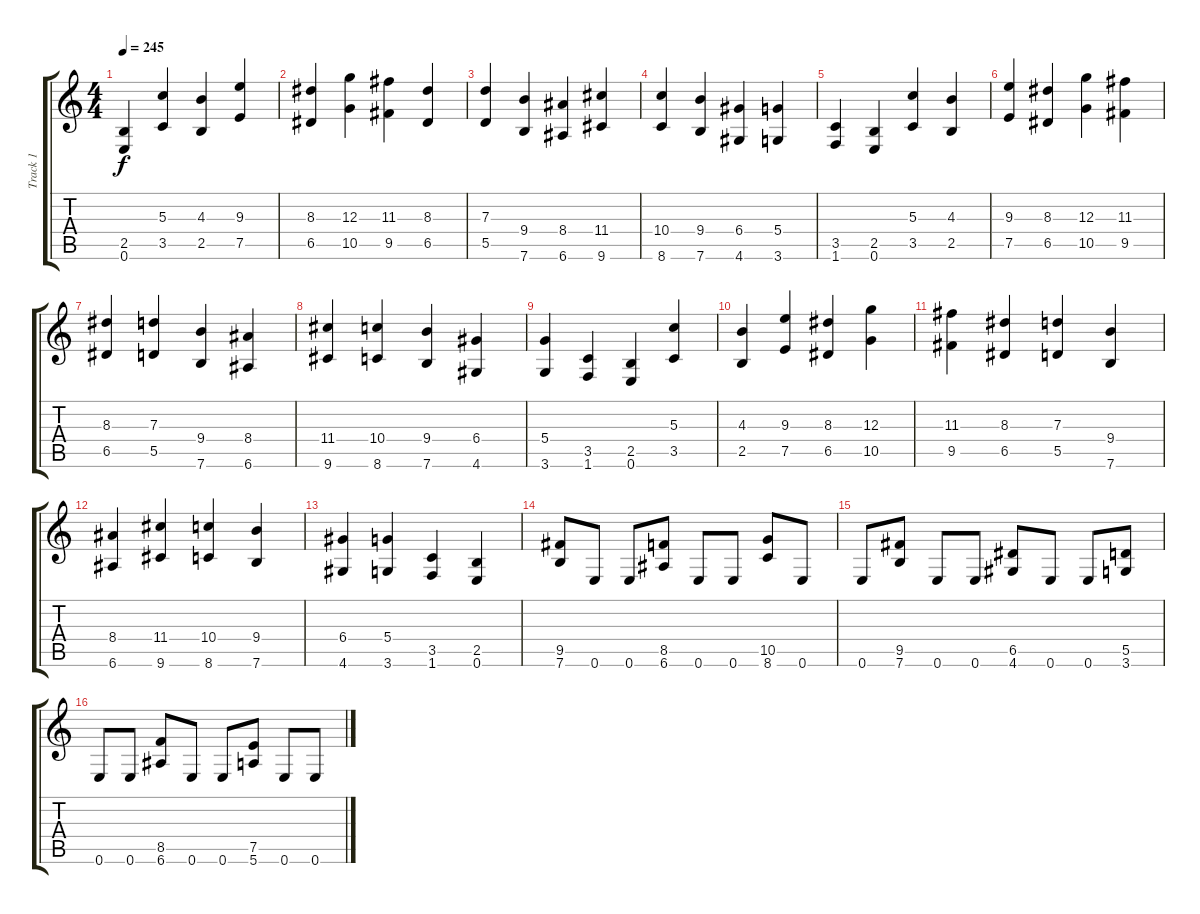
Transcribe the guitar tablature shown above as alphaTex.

\track ("Track 1" "Track 1") {instrument distortionguitar}
\staff {score tabs}
\tuning (E4 B3 G3 D3 A2 E2) {hide}
\ts (4 4)
\tempo 245
\clef g2
\ks c
(2.5 0.6).4{dy f} (5.3 3.5).4 (4.3 2.5).4 (9.3 7.5).4 |
(8.3 6.5).4 (12.3 10.5).4 (11.3 9.5).4 (8.3 6.5).4 |
(7.3 5.5).4 (9.4 7.6).4 (8.4 6.6).4 (11.4 9.6).4 |
(10.4 8.6).4 (9.4 7.6).4 (6.4 4.6).4 (5.4 3.6).4 |
(3.5 1.6).4 (2.5 0.6).4 (5.3 3.5).4 (4.3 2.5).4 |
(9.3 7.5).4 (8.3 6.5).4 (12.3 10.5).4 (11.3 9.5).4 |
(8.3 6.5).4 (7.3 5.5).4 (9.4 7.6).4 (8.4 6.6).4 |
(11.4 9.6).4 (10.4 8.6).4 (9.4 7.6).4 (6.4 4.6).4 |
(5.4 3.6).4 (3.5 1.6).4 (2.5 0.6).4 (5.3 3.5).4 |
(4.3 2.5).4 (9.3 7.5).4 (8.3 6.5).4 (12.3 10.5).4 |
(11.3 9.5).4 (8.3 6.5).4 (7.3 5.5).4 (9.4 7.6).4 |
(8.4 6.6).4 (11.4 9.6).4 (10.4 8.6).4 (9.4 7.6).4 |
(6.4 4.6).4 (5.4 3.6).4 (3.5 1.6).4 (2.5 0.6).4 |
(9.5 7.6).8 0.6.8 0.6.8 (8.5 6.6).8 0.6.8 0.6.8 (10.5 8.6).8 0.6.8 |
0.6.8 (9.5 7.6).8 0.6.8 0.6.8 (6.5 4.6).8 0.6.8 0.6.8 (5.5 3.6).8 |
0.6.8 0.6.8 (8.5 6.6).8 0.6.8 0.6.8 (7.5 5.6).8 0.6.8 0.6.8
